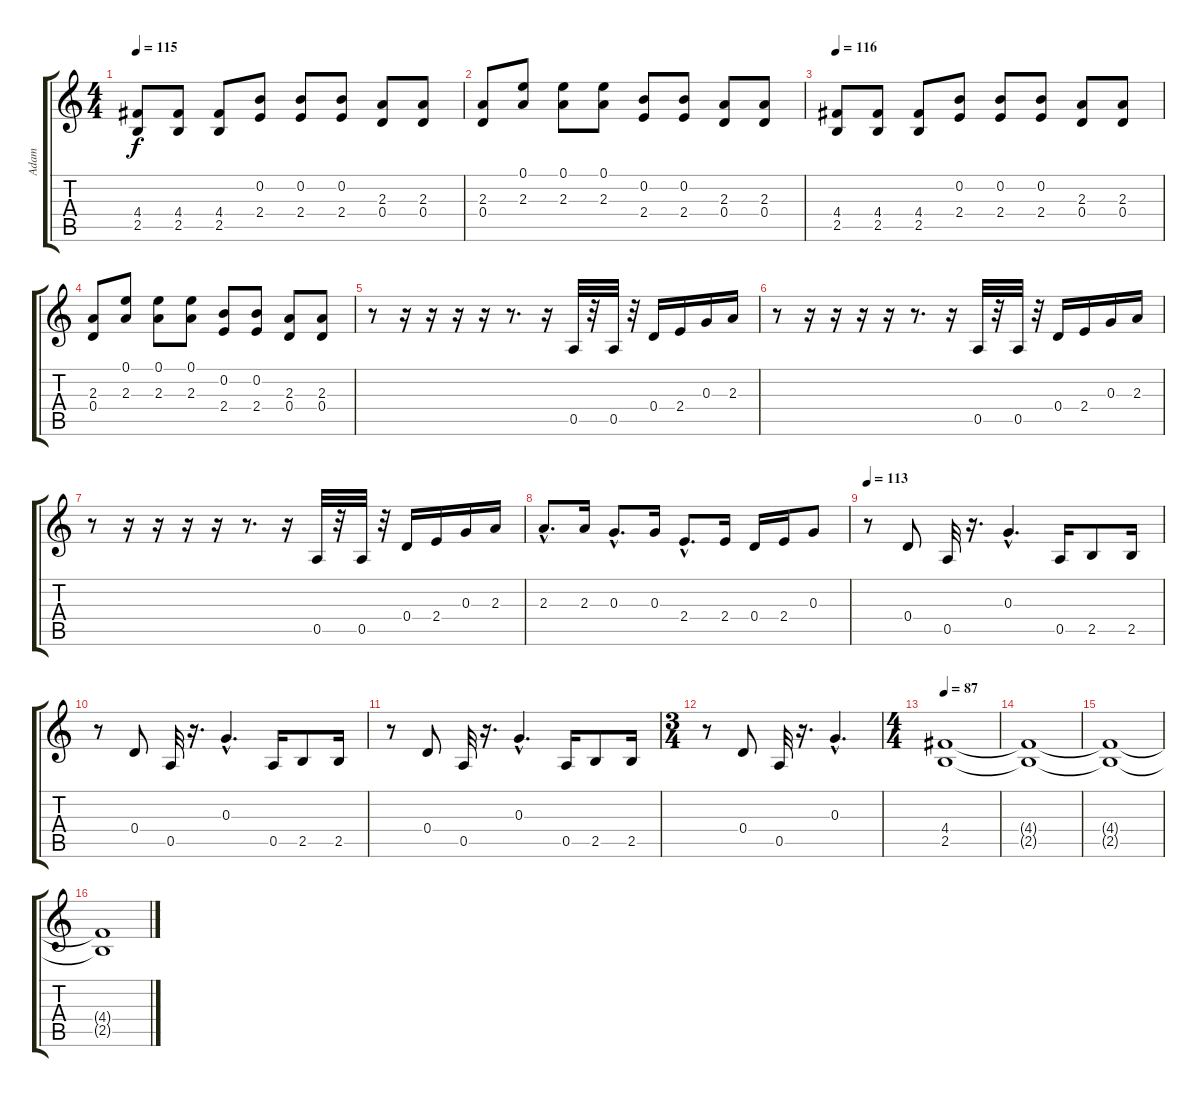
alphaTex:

\track ("Adam" "Adam") {instrument overdrivenguitar}
\staff {score tabs}
\tuning (E4 B3 G3 D3 A2 B1) {hide}
\ts (4 4)
\tempo 115
\clef g2
\ks c
(4.4 2.5).8{dy f} (4.4 2.5).8 (4.4 2.5).8 (0.2 2.4).8 (0.2 2.4).8 (0.2 2.4).8 (2.3 0.4).8 (2.3 0.4).8 |
(2.3 0.4).8 (0.1 2.3).8 (0.1 2.3).8 (0.1 2.3).8 (0.2 2.4).8 (0.2 2.4).8 (2.3 0.4).8 (2.3 0.4).8 |
\tempo 116
(4.4 2.5).8 (4.4 2.5).8 (4.4 2.5).8 (0.2 2.4).8 (0.2 2.4).8 (0.2 2.4).8 (2.3 0.4).8 (2.3 0.4).8 |
(2.3 0.4).8 (0.1 2.3).8 (0.1 2.3).8 (0.1 2.3).8 (0.2 2.4).8 (0.2 2.4).8 (2.3 0.4).8 (2.3 0.4).8 |
r.8{volume 16 balance 8} r.16 r.16 r.16 r.16 r.8{d} r.16 0.5.32 r.32 0.5.32 r.32 0.4.16 2.4.16 0.3.16 2.3.16 |
r.8 r.16 r.16 r.16 r.16 r.8{d} r.16 0.5.32 r.32 0.5.32 r.32 0.4.16 2.4.16 0.3.16 2.3.16 |
r.8 r.16 r.16 r.16 r.16 r.8{d} r.16 0.5.32 r.32 0.5.32 r.32 0.4.16 2.4.16 0.3.16 2.3.16 |
2.3{hac}.8{d} 2.3.16 0.3{hac}.8{d} 0.3.16 2.4{hac}.8{d} 2.4.16 0.4.16 2.4.16 0.3.8 |
\tempo 113
r.8 0.4.8 0.5.32 r.16{d} 0.3{hac}.4{d} 0.5.16 2.5.8 2.5.16 |
r.8 0.4.8 0.5.32 r.16{d} 0.3{hac}.4{d} 0.5.16 2.5.8 2.5.16 |
r.8 0.4.8 0.5.32 r.16{d} 0.3{hac}.4{d} 0.5.16 2.5.8 2.5.16 |
\ts (3 4)
r.8 0.4.8 0.5.32 r.16{d} 0.3{hac}.4{d} |
\ts (4 4)
\tempo 87
(4.4 2.5).1 |
(4.4{t} 2.5{t}).1 |
(4.4{t} 2.5{t}).1 |
(4.4{t} 2.5{t}).1
